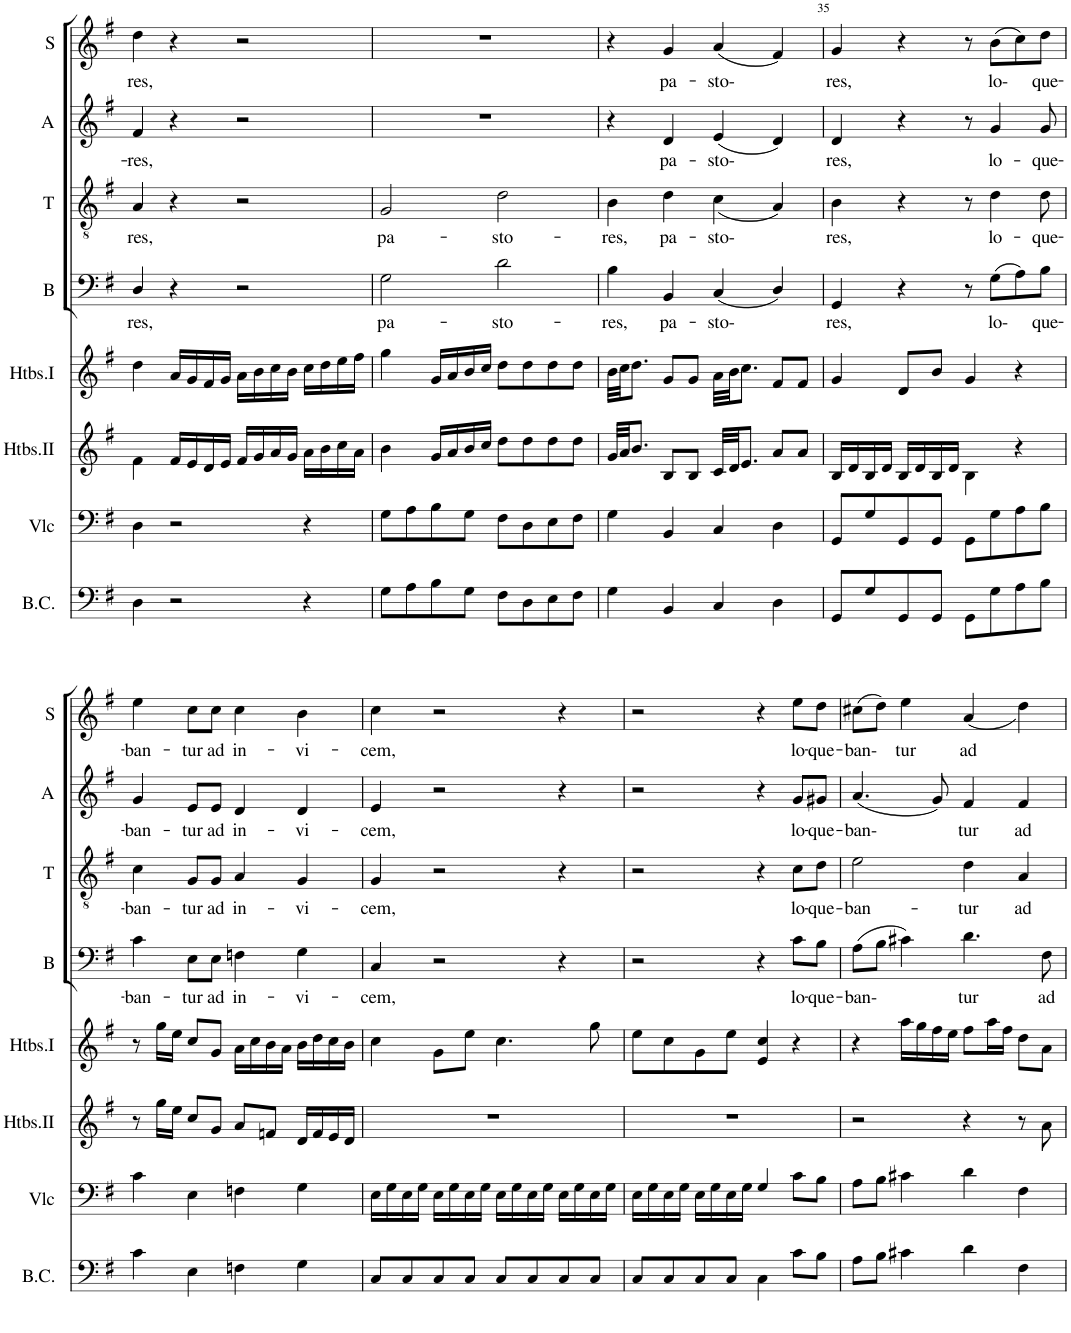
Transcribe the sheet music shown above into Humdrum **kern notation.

**kern	**kern	**kern	**kern	**kern	**text	**kern	**text	**kern	**text	**kern	**text
*part8	*part7	*part6	*part5	*part4	*part4	*part3	*part3	*part2	*part2	*part1	*part1
*staff8	*staff7	*staff6	*staff5	*staff4	*staff4	*staff3	*staff3	*staff2	*staff2	*staff1	*staff1
*I"Basse Continue	*I"Violoncelle	*I"Hautbois II	*I"Hautbois I	*I"Basso	*	*I"Tenore	*	*I"Alto	*	*I"Soprano	*
*I'B.C.	*I'Vlc	*I'Htbs.II	*I'Htbs.I	*I'B	*	*I'T	*	*I'A	*	*I'S	*
!!LO:PB:g=z
*clefF4	*clefF4	*clefG2	*clefG2	*clefF4	*	*clefGv2	*	*clefG2	*	*clefG2	*
*k[f#]	*k[f#]	*k[f#]	*k[f#]	*k[f#]	*	*k[f#]	*	*k[f#]	*	*k[f#]	*
*M4/4	*M4/4	*M4/4	*M4/4	*M4/4	*	*M4/4	*	*M4/4	*	*M4/4	*
=32	=32	=32	=32	=32	=32	=32	=32	=32	=32	=32	=32
!	!	!	!	!	!LO:LY:b	!	!LO:LY:b	!	!LO:LY:b	!	!LO:LY:b
4D\	4D\	4f#\	4dd\	4D/	res,	4A/	res,	4f#/	-res,	4dd\	res,
2r	2r	16f#/LL	16a/LL	4r	.	4r	.	4r	.	4r	.
.	.	16e/	16g/	.	.	.	.	.	.	.	.
.	.	16d/	16f#/	.	.	.	.	.	.	.	.
.	.	16e/JJ	16g/JJ	.	.	.	.	.	.	.	.
.	.	16f#/LL	16a\LL	2r	.	2r	.	2r	.	2r	.
.	.	16g/	16b\	.	.	.	.	.	.	.	.
.	.	16a/	16cc\	.	.	.	.	.	.	.	.
.	.	16g/JJ	16b\JJ	.	.	.	.	.	.	.	.
4r	4r	16a\LL	16cc\LL	.	.	.	.	.	.	.	.
.	.	16b\	16dd\	.	.	.	.	.	.	.	.
.	.	16cc\	16ee\	.	.	.	.	.	.	.	.
.	.	16a\JJ	16ff#\JJ	.	.	.	.	.	.	.	.
=33	=33	=33	=33	=33	=33	=33	=33	=33	=33	=33	=33
!	!	!	!	!	!LO:LY:b	!	!LO:LY:b	!	!	!	!
8G\L	8G\L	4b\	4gg\	2G\	pa-	2G/	pa-	1r	.	1r	.
8A\	8A\	.	.	.	.	.	.	.	.	.	.
8B\	8B\	16g/LL	16g/LL	.	.	.	.	.	.	.	.
.	.	16a/	16a/	.	.	.	.	.	.	.	.
8G\J	8G\J	16b/	16b/	.	.	.	.	.	.	.	.
.	.	16cc/JJ	16cc/JJ	.	.	.	.	.	.	.	.
!	!	!	!	!	!LO:LY:b	!	!LO:LY:b	!	!	!	!
8F#\L	8F#\L	8dd\L	8dd\L	2d\	-sto-	2d\	-sto-	.	.	.	.
8D\	8D\	8dd\	8dd\	.	.	.	.	.	.	.	.
8E\	8E\	8dd\	8dd\	.	.	.	.	.	.	.	.
8F#\J	8F#\J	8dd\J	8dd\J	.	.	.	.	.	.	.	.
=34	=34	=34	=34	=34	=34	=34	=34	=34	=34	=34	=34
!	!	!	!	!	!LO:LY:b	!	!LO:LY:b	!	!	!	!
4G\	4G\	32g/LLL	32b\LLL	4B\	-res,	4B\	-res,	4r	.	4r	.
.	.	32a/JJ	32cc\JJ	.	.	.	.	.	.	.	.
.	.	8.b/J	8.dd\J	.	.	.	.	.	.	.	.
!	!	!	!	!	!LO:LY:b	!	!LO:LY:b	!	!LO:LY:b	!	!LO:LY:b
4BB/	4BB/	8B/L	8g/L	4BB/	pa-	4d\	pa-	4d/	pa-	4g/	pa-
.	.	8B/J	8g/J	.	.	.	.	.	.	.	.
!	!	!	!	!	!LO:LY:b	!	!LO:LY:b	!	!LO:LY:b	!	!LO:LY:b
4C/	4C/	32c/LLL	32a\LLL	(<4C/	-sto-	(<4c\	-sto-	(<4e/	-sto-	(<4a/	-sto-
.	.	32d/JJ	32b\JJ	.	.	.	.	.	.	.	.
.	.	8.e/J	8.cc\J	.	.	.	.	.	.	.	.
4D\	4D\	8a/L	8f#/L	4D/)	.	4A/)	.	4d/)	.	4f#/)	.
.	.	8a/J	8f#/J	.	.	.	.	.	.	.	.
=35	=35	=35	=35	=35	=35	=35	=35	=35	=35	=35	=35
!	!	!	!	!	!LO:LY:b	!	!LO:LY:b	!	!LO:LY:b	!	!LO:LY:b
8GG/L	8GG/L	16B/LL	4g/	4GG/	res,	4B\	res,	4d/	res,	4g/	res,
.	.	16d/	.	.	.	.	.	.	.	.	.
8G/	8G/	16B/	.	.	.	.	.	.	.	.	.
.	.	16d/JJ	.	.	.	.	.	.	.	.	.
8GG/	8GG/	16B/LL	8d/L	4r	.	4r	.	4r	.	4r	.
.	.	16d/	.	.	.	.	.	.	.	.	.
8GG/J	8GG/J	16B/	8b/J	.	.	.	.	.	.	.	.
.	.	16d/JJ	.	.	.	.	.	.	.	.	.
8GG\L	8GG\L	4B\	4g/	8r	.	8r	.	8r	.	8r	.
!	!	!	!	!	!LO:LY:b	!	!LO:LY:b	!	!LO:LY:b	!	!LO:LY:b
8G\	8G\	.	.	(>8G\L	lo-	4d\	lo-	4g/	lo-	(>8b\L	lo-
8A\	8A\	4r	4r	8A\)	.	.	.	.	.	8cc\)	.
!	!	!	!	!	!LO:LY:b	!	!LO:LY:b	!	!LO:LY:b	!	!LO:LY:b
8B\J	8B\J	.	.	8B\J	que-	8d\	-que-	8g/	-que-	8dd\J	que-
!!LO:LB:g=z
=36	=36	=36	=36	=36	=36	=36	=36	=36	=36	=36	=36
!	!	!	!	!	!LO:LY:b	!	!LO:LY:b	!	!LO:LY:b	!	!LO:LY:b
4c\	4c\	8r	8r	4c\	-ban-	4c\	-ban-	4g/	-ban-	4ee\	-ban-
.	.	16gg\LL	16gg\LL	.	.	.	.	.	.	.	.
.	.	16ee\JJ	16ee\JJ	.	.	.	.	.	.	.	.
!	!	!	!	!	!LO:LY:b	!	!LO:LY:b	!	!LO:LY:b	!	!LO:LY:b
4E\	4E\	8cc/L	8cc/L	8E\L	-tur	8G/L	-tur	8e/L	-tur	8cc\L	-tur
!	!	!	!	!	!LO:LY:b	!	!LO:LY:b	!	!LO:LY:b	!	!LO:LY:b
.	.	8g/J	8g/J	8E\J	ad	8G/J	ad	8e/J	ad	8cc\J	ad
!	!	!	!	!	!LO:LY:b	!	!LO:LY:b	!	!LO:LY:b	!	!LO:LY:b
4Fn\	4Fn\	8a/L	16a\LL	4Fn\	in-	4A/	in-	4d/	in-	4cc\	in-
.	.	.	16cc\	.	.	.	.	.	.	.	.
.	.	8fn/J	16b\	.	.	.	.	.	.	.	.
.	.	.	16a\JJ	.	.	.	.	.	.	.	.
!	!	!	!	!	!LO:LY:b	!	!LO:LY:b	!	!LO:LY:b	!	!LO:LY:b
4G\	4G\	16d/LL	16b\LL	4G\	-vi-	4G/	-vi-	4d/	-vi-	4b\	-vi-
.	.	16f/	16dd\	.	.	.	.	.	.	.	.
.	.	16e/	16cc\	.	.	.	.	.	.	.	.
.	.	16d/JJ	16b\JJ	.	.	.	.	.	.	.	.
=37	=37	=37	=37	=37	=37	=37	=37	=37	=37	=37	=37
!	!	!	!	!	!LO:LY:b	!	!LO:LY:b	!	!LO:LY:b	!	!LO:LY:b
8C/L	16E\LL	1r	4cc\	4C/	-cem,	4G/	-cem,	4e/	-cem,	4cc\	-cem,
.	16G\	.	.	.	.	.	.	.	.	.	.
8C/	16E\	.	.	.	.	.	.	.	.	.	.
.	16G\JJ	.	.	.	.	.	.	.	.	.	.
8C/	16E\LL	.	8g\L	2r	.	2r	.	2r	.	2r	.
.	16G\	.	.	.	.	.	.	.	.	.	.
8C/J	16E\	.	8ee\J	.	.	.	.	.	.	.	.
.	16G\JJ	.	.	.	.	.	.	.	.	.	.
8C/L	16E\LL	.	4.cc\	.	.	.	.	.	.	.	.
.	16G\	.	.	.	.	.	.	.	.	.	.
8C/	16E\	.	.	.	.	.	.	.	.	.	.
.	16G\JJ	.	.	.	.	.	.	.	.	.	.
8C/	16E\LL	.	.	4r	.	4r	.	4r	.	4r	.
.	16G\	.	.	.	.	.	.	.	.	.	.
8C/J	16E\	.	8gg\	.	.	.	.	.	.	.	.
.	16G\JJ	.	.	.	.	.	.	.	.	.	.
=38	=38	=38	=38	=38	=38	=38	=38	=38	=38	=38	=38
8C/L	16E\LL	1r	8ee\L	2r	.	2r	.	2r	.	2r	.
.	16G\	.	.	.	.	.	.	.	.	.	.
8C/	16E\	.	8cc\	.	.	.	.	.	.	.	.
.	16G\JJ	.	.	.	.	.	.	.	.	.	.
8C/	16E\LL	.	8g\	.	.	.	.	.	.	.	.
.	16G\	.	.	.	.	.	.	.	.	.	.
8C/J	16E\	.	8ee\J	.	.	.	.	.	.	.	.
.	16G\JJ	.	.	.	.	.	.	.	.	.	.
4C\	4G/	.	4e/ 4cc/	4r	.	4r	.	4r	.	4r	.
!	!	!	!	!	!LO:LY:b	!	!LO:LY:b	!	!LO:LY:b	!	!LO:LY:b
8c\L	8c\L	.	4r	8c\L	lo-	8c\L	lo-	8g/L	lo-	8ee\L	lo-
!	!	!	!	!	!LO:LY:b	!	!LO:LY:b	!	!LO:LY:b	!	!LO:LY:b
8B\J	8B\J	.	.	8B\J	-que-	8d\J	-que-	8g#X/J	-que-	8dd\J	-que-
=39	=39	=39	=39	=39	=39	=39	=39	=39	=39	=39	=39
!	!	!	!	!	!LO:LY:b	!	!LO:LY:b	!	!LO:LY:b	!	!LO:LY:b
8A\L	8A\L	2r	4r	(>8A\L	-ban-	2e\	-ban-	(<4.a/	-ban-	(>8cc#X\L	-ban-
8B\J	8B\J	.	.	8B\J	.	.	.	.	.	8dd\J)	.
!	!	!	!	!	!	!	!	!	!	!	!LO:LY:b
4c#X\	4c#X\	.	16aa\LL	4c#X\)	.	.	.	.	.	4ee\	tur
.	.	.	16gg\	.	.	.	.	.	.	.	.
.	.	.	16ff#\	.	.	.	.	8g/)	.	.	.
.	.	.	16ee\JJ	.	.	.	.	.	.	.	.
!	!	!	!	!	!LO:LY:b	!	!LO:LY:b	!	!LO:LY:b	!	!LO:LY:b
4d\	4d\	4r	8ff#\L	4.d\	tur	4d\	-tur	4f#/	tur	(<4a/	ad
.	.	.	16aa\L	.	.	.	.	.	.	.	.
.	.	.	16ff#\JJ	.	.	.	.	.	.	.	.
!	!	!	!	!	!	!	!LO:LY:b	!	!LO:LY:b	!	!
4F#\	4F#\	8r	8dd\L	.	.	4A/	ad	4f#/	ad	4dd\)	.
!	!	!	!	!	!LO:LY:b	!	!	!	!	!	!
.	.	8a\	8a\J	8F#\	ad	.	.	.	.	.	.
=	=	=	=	=	=	=	=	=	=	=	=
*-	*-	*-	*-	*-	*-	*-	*-	*-	*-	*-	*-
